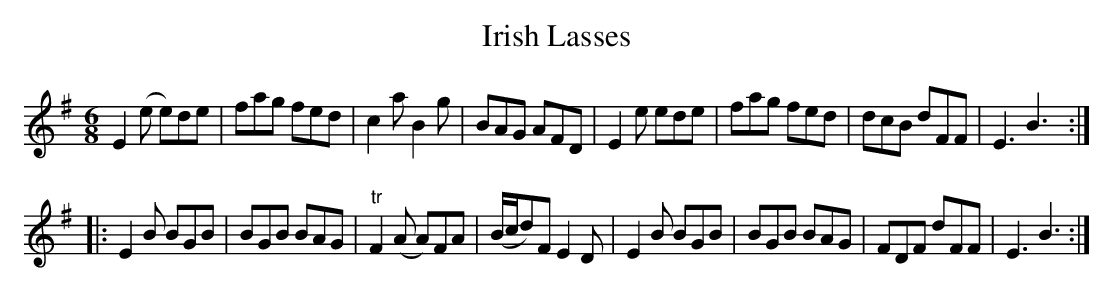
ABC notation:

X:1
T:Irish Lasses
M:6/8
K:E minor
E2(e e)de| fag fed| c2a B2g| BAG AFD|\
E2e ede| fag fed| dcB dFF| E3 B3::
E2B BGB| BGB BAG| "tr"F2(A A)FA| (B/c/d)F E2D|\
E2B BGB| BGB BAG| FDF dFF| E3 B3 :|
